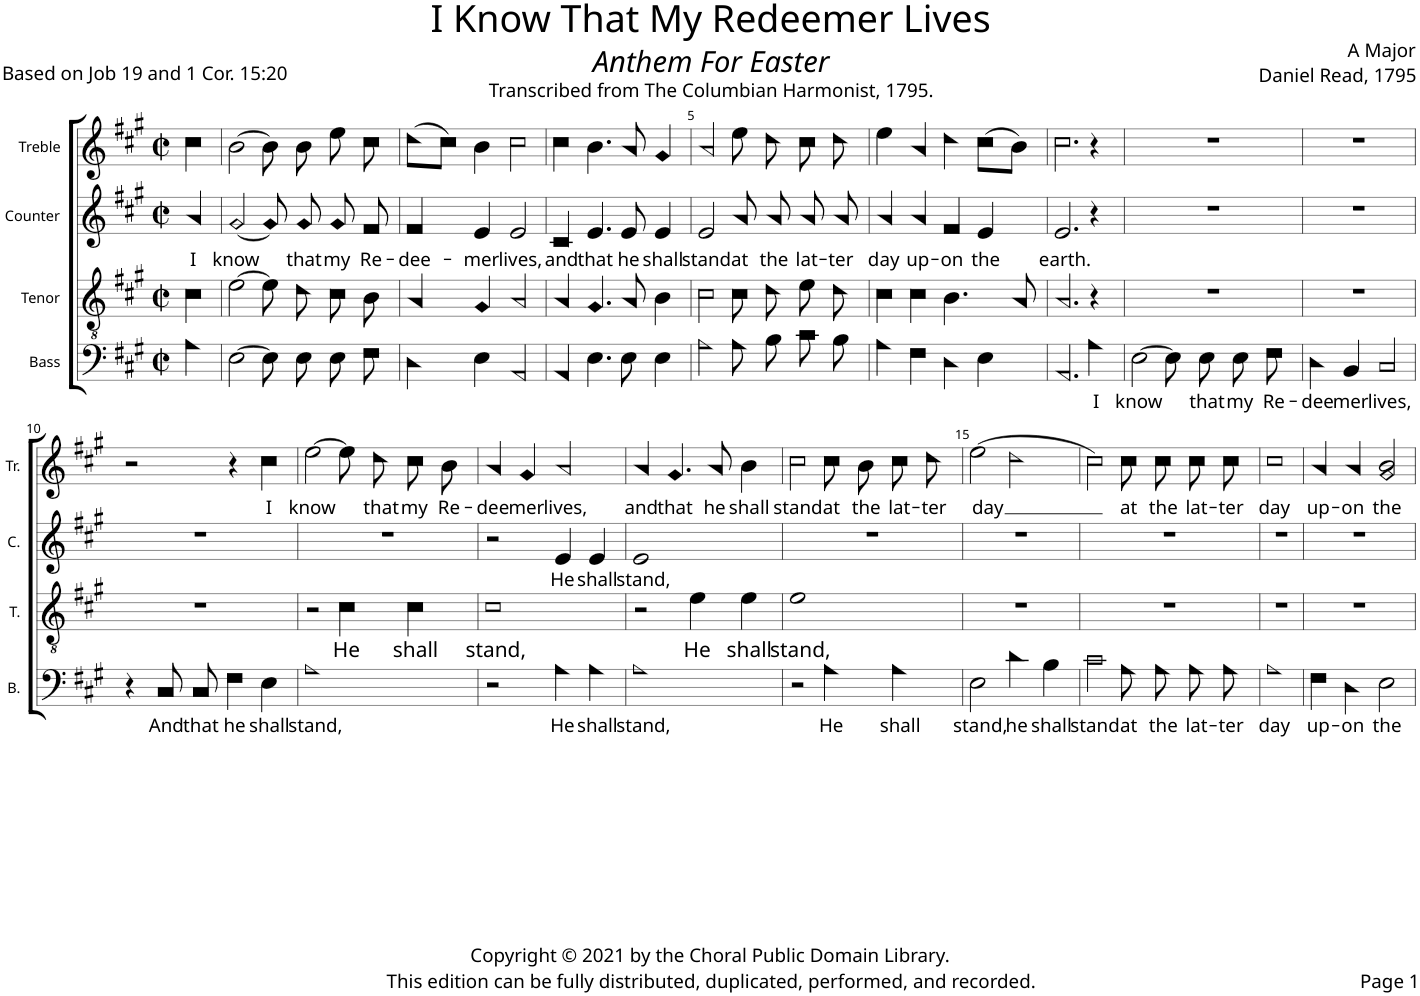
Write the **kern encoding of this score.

**kern	**text	**kern	**text	**kern	**text	**kern	**text
*part4	*part4	*part3	*part3	*part2	*part2	*part1	*part1
*staff4	*staff4	*staff3	*staff3	*staff2	*staff2	*staff1	*staff1
*I"Bass	*	*I"Tenor	*	*I"Counter	*	*I"Treble	*
*I'B.	*	*I'T.	*	*I'C.	*	*I'Tr.	*
*clefF4	*	*clefGv2	*	*clefG2	*	*clefG2	*
*k[f#c#g#]	*	*k[f#c#g#]	*	*k[f#c#g#]	*	*k[f#c#g#]	*
*M4/4	*	*M4/4	*	*M4/4	*	*M4/4	*
*met(c|)	*	*met(c|)	*	*met(c|)	*	*met(c|)	*
=1	=1	=1	=1	=1	=1	=1	=1
!	!	!	!	!	!LO:LY:b	!	!
4A!\	.	4c#!\	.	4a!/	I	4cc#!\	.
=2	=2	=2	=2	=2	=2	=2	=2
!	!	!	!	!	!LO:LY:b	!	!
[2E!\	.	[2e!\	.	[2g#!/	know	[2b!\	.
8E!\L]	.	8e!\L]	.	8g#!/L]	.	8b!\]	.
!	!	!	!	!	!LO:LY:b	!	!
8E!\J	.	8d!\J	.	8g#!/J	that	8b!\	.
!	!	!	!	!	!LO:LY:b	!	!
8E!\L	.	8c#!\L	.	8g#!/L	my	8ee!\	.
!	!	!	!	!	!LO:LY:b	!	!
8F#!\J	.	8B!\J	.	8f#!/J	Re-	8cc#!\	.
=3	=3	=3	=3	=3	=3	=3	=3
!	!	!	!	!	!LO:LY:b	!	!
4D!\	.	4A!/	.	4f#!/	-dee-	(8dd!\L	.
.	.	.	.	.	.	8cc#!\J)	.
!	!	!	!	!	!LO:LY:b	!	!
4E!\	.	4G#!/	.	4e!/	-mer	4b!\	.
!	!	!	!	!	!LO:LY:b	!	!
2AA!/	.	2A!/	.	2e!/	lives,	2cc#!\	.
=4	=4	=4	=4	=4	=4	=4	=4
!	!	!	!	!	!LO:LY:b	!	!
4AA!/	.	4A!/	.	4c#!/	and	4cc#!\	.
!	!	!	!	!	!LO:LY:b	!	!
4.E!\	.	4.G#!/	.	4.e!/	that	4.b!\	.
!	!	!	!	!	!LO:LY:b	!	!
8E!\	.	8A!/	.	8e!/	he	8a!/	.
!	!	!	!	!	!LO:LY:b	!	!
4E!\	.	4B!\	.	4e!/	shall	4g#!/	.
=5	=5	=5	=5	=5	=5	=5	=5
!	!	!	!	!	!LO:LY:b	!	!
2A!\	.	2c#!\	.	2e!/	stand	2a!/	.
!	!	!	!	!	!LO:LY:b	!	!
8A!\L	.	8c#!\L	.	8a!/L	at	8ee!\	.
!	!	!	!	!	!LO:LY:b	!	!
8B!\J	.	8d!\J	.	8a!/J	the	8dd!\	.
!	!	!	!	!	!LO:LY:b	!	!
8c#!\L	.	8e!\L	.	8a!/L	lat-	8cc#!\	.
!	!	!	!	!	!LO:LY:b	!	!
8B!\J	.	8d!\J	.	8a!/J	-ter	8dd!\	.
=6	=6	=6	=6	=6	=6	=6	=6
!	!	!	!	!	!LO:LY:b	!	!
4A!\	.	4c#!\	.	4a!/	day	4ee!\	.
!	!	!	!	!	!LO:LY:b	!	!
4F#!\	.	4c#!\	.	4a!/	up-	4a!/	.
!	!	!	!	!	!LO:LY:b	!	!
4D!\	.	4.B!\	.	4f#!/	-on	4dd!\	.
!	!	!	!	!	!LO:LY:b	!	!
4E!\	.	.	.	4e!/	the	(8cc#!\L	.
.	.	8A!/	.	.	.	8b!\J)	.
=7	=7	=7	=7	=7	=7	=7	=7
!	!	!	!	!	!LO:LY:b	!	!
2.AA!/	.	2.A!/	.	2.e!/	earth.	2.cc#!\	.
!	!LO:LY:b	!	!	!	!	!	!
4A!\	I	4r	.	4r	.	4r	.
=8	=8	=8	=8	=8	=8	=8	=8
!	!LO:LY:b	!	!	!	!	!	!
[2E!\	know	1r	.	1r	.	1r	.
8E!\L]	.	.	.	.	.	.	.
!	!LO:LY:b	!	!	!	!	!	!
8E!\J	that	.	.	.	.	.	.
!	!LO:LY:b	!	!	!	!	!	!
8E!\L	my	.	.	.	.	.	.
!	!LO:LY:b	!	!	!	!	!	!
8F#!\J	Re-	.	.	.	.	.	.
=9	=9	=9	=9	=9	=9	=9	=9
!	!LO:LY:b	!	!	!	!	!	!
4D!\	-dee-	1r	.	1r	.	1r	.
!	!LO:LY:b	!	!	!	!	!	!
4BB!/	-mer	.	.	.	.	.	.
!	!LO:LY:b	!	!	!	!	!	!
2C#!/	lives,	.	.	.	.	.	.
!!LO:LB:g=z
=10	=10	=10	=10	=10	=10	=10	=10
4r	.	1r	.	1r	.	2r	.
!	!LO:LY:b	!	!	!	!	!	!
8C#!/L	And	.	.	.	.	.	.
!	!LO:LY:b	!	!	!	!	!	!
8C#!/J	that	.	.	.	.	.	.
!	!LO:LY:b	!	!	!	!	!	!
4F#!\	he	.	.	.	.	4r	.
!	!LO:LY:b	!	!	!	!	!	!LO:LY:b
4E!\	shall	.	.	.	.	4cc#!\	I
=11	=11	=11	=11	=11	=11	=11	=11
!	!LO:LY:b	!	!	!	!	!	!LO:LY:b
1A!	stand,	2r	.	1r	.	[2ee!\	know
!	!	!	!LO:LY:b	!	!	!	!
.	.	4c#!\	He	.	.	8ee!\]	.
!	!	!	!	!	!	!	!LO:LY:b
.	.	.	.	.	.	8dd!\	that
!	!	!	!LO:LY:b	!	!	!	!LO:LY:b
.	.	4c#!\	shall	.	.	8cc#!\	my
!	!	!	!	!	!	!	!LO:LY:b
.	.	.	.	.	.	8b!\	Re-
=12	=12	=12	=12	=12	=12	=12	=12
!	!	!	!LO:LY:b	!	!	!	!LO:LY:b
2r	.	1c#!	stand,	2r	.	4a!/	-dee-
!	!	!	!	!	!	!	!LO:LY:b
.	.	.	.	.	.	4g#!/	-mer
!	!LO:LY:b	!	!	!	!LO:LY:b	!	!LO:LY:b
4A!\	He	.	.	4e!/	He	2a!/	lives,
!	!LO:LY:b	!	!	!	!LO:LY:b	!	!
4A!\	shall	.	.	4e!/	shall	.	.
=13	=13	=13	=13	=13	=13	=13	=13
!	!LO:LY:b	!	!	!	!LO:LY:b	!	!LO:LY:b
1A!	stand,	2r	.	1e!	stand,	4a!/	and
!	!	!	!	!	!	!	!LO:LY:b
.	.	.	.	.	.	4.g#!/	that
!	!	!	!LO:LY:b	!	!	!	!
.	.	4e!\	He	.	.	.	.
!	!	!	!	!	!	!	!LO:LY:b
.	.	.	.	.	.	8a!/	he
!	!	!	!LO:LY:b	!	!	!	!LO:LY:b
.	.	4e!\	shall	.	.	4b!\	shall
=14	=14	=14	=14	=14	=14	=14	=14
!	!	!	!LO:LY:b	!	!	!	!LO:LY:b
2r	.	1e!	stand,	1r	.	2cc#!\	stand
!	!LO:LY:b	!	!	!	!	!	!LO:LY:b
4A!\	He	.	.	.	.	8cc#!\	at
!	!	!	!	!	!	!	!LO:LY:b
.	.	.	.	.	.	8b!\	the
!	!LO:LY:b	!	!	!	!	!	!LO:LY:b
4A!\	shall	.	.	.	.	8cc#!\	lat-
!	!	!	!	!	!	!	!LO:LY:b
.	.	.	.	.	.	8dd!\	-ter
=15	=15	=15	=15	=15	=15	=15	=15
!	!LO:LY:b	!	!	!	!	!	!LO:LY:b
2E!\	stand,	1r	.	1r	.	(2ee!\	day
!	!LO:LY:b	!	!	!	!	!	!
4d!\	he	.	.	.	.	2dd!\	.
!	!LO:LY:b	!	!	!	!	!	!
4B!\	shall	.	.	.	.	.	.
=16	=16	=16	=16	=16	=16	=16	=16
!	!LO:LY:b	!	!	!	!	!	!
2c#!\	stand	1r	.	1r	.	2cc#!\)	.
!	!LO:LY:b	!	!	!	!	!	!LO:LY:b
8A!\L	at	.	.	.	.	8cc#!\	at
!	!LO:LY:b	!	!	!	!	!	!LO:LY:b
8A!\J	the	.	.	.	.	8cc#!\	the
!	!LO:LY:b	!	!	!	!	!	!LO:LY:b
8A!\L	lat-	.	.	.	.	8cc#!\	lat-
!	!LO:LY:b	!	!	!	!	!	!LO:LY:b
8A!\J	-ter	.	.	.	.	8cc#!\	-ter
=17	=17	=17	=17	=17	=17	=17	=17
!	!LO:LY:b	!	!	!	!	!	!LO:LY:b
1A!	day	1r	.	1r	.	1cc#!	day
=18	=18	=18	=18	=18	=18	=18	=18
!	!LO:LY:b	!	!	!	!	!	!LO:LY:b
4F#!\	up-	1r	.	1r	.	4a!/	up-
!	!LO:LY:b	!	!	!	!	!	!LO:LY:b
4D!\	-on	.	.	.	.	4a!/	-on
!	!LO:LY:b	!	!	!	!	!	!LO:LY:b
2E!\	the	.	.	.	.	2g#!/ 2b!/	the
=	=	=	=	=	=	=	=
*-	*-	*-	*-	*-	*-	*-	*-
